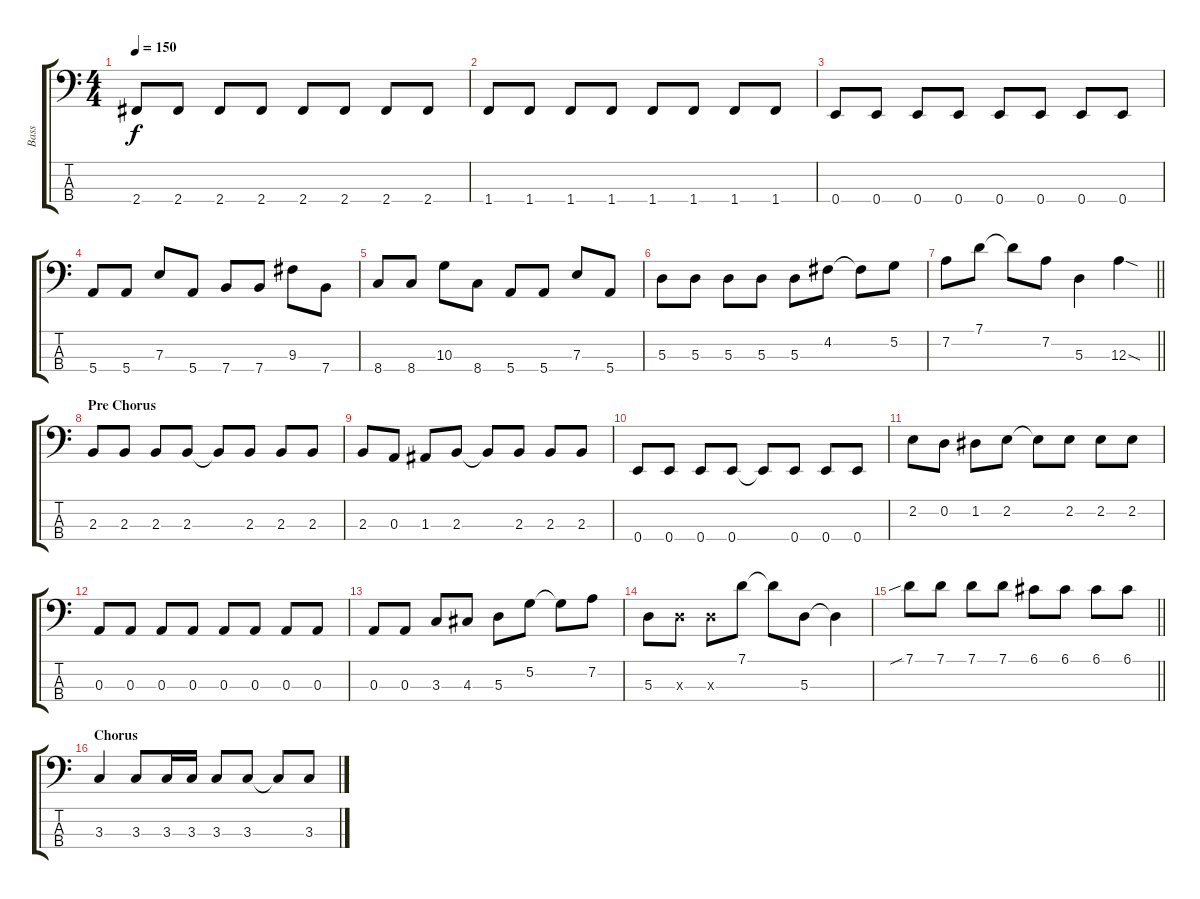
\track ("Bass" "Bass") {instrument electricbassfinger}
\staff {score tabs}
\tuning (G2 D2 A1 E1) {hide}
\ts (4 4)
\tempo 150
\clef f4
\ks c
2.4.8{dy f} 2.4.8 2.4.8 2.4.8 2.4.8 2.4.8 2.4.8 2.4.8 |
1.4.8 1.4.8 1.4.8 1.4.8 1.4.8 1.4.8 1.4.8 1.4.8 |
0.4.8 0.4.8 0.4.8 0.4.8 0.4.8 0.4.8 0.4.8 0.4.8 |
5.4.8 5.4.8 7.3.8 5.4.8 7.4.8 7.4.8 9.3.8 7.4.8 |
8.4.8 8.4.8 10.3.8 8.4.8 5.4.8 5.4.8 7.3.8 5.4.8 |
5.3.8 5.3.8 5.3.8 5.3.8 5.3.8 4.2.8 4.2{t}.8 5.2.8 |
\barLineRight lightlight
7.2.8 7.1.8 7.1{t}.8 7.2.8 5.3.4 12.3{sod}.4 |
\section ("" "Pre Chorus")
2.3.8 2.3.8 2.3.8 2.3.8 2.3{t}.8 2.3.8 2.3.8 2.3.8 |
2.3.8 0.3.8 1.3.8 2.3.8 2.3{t}.8 2.3.8 2.3.8 2.3.8 |
0.4.8 0.4.8 0.4.8 0.4.8 0.4{t}.8 0.4.8 0.4.8 0.4.8 |
2.2.8 0.2.8 1.2.8 2.2.8 2.2{t}.8 2.2.8 2.2.8 2.2.8 |
0.3.8 0.3.8 0.3.8 0.3.8 0.3.8 0.3.8 0.3.8 0.3.8 |
0.3.8 0.3.8 3.3.8 4.3.8 5.3.8 5.2.8 5.2{t}.8 7.2.8 |
5.3.8 5.3{x}.8 5.3{x}.8 7.1.8 7.1{t}.8 5.3.8 5.3{t}.4 |
\barLineRight lightlight
7.1{sib}.8 7.1.8 7.1.8 7.1.8 6.1.8 6.1.8 6.1.8 6.1.8 |
\section ("" "Chorus")
3.3.4 3.3.8 3.3.16 3.3.16 3.3.8 3.3.8 3.3{t}.8 3.3.8
